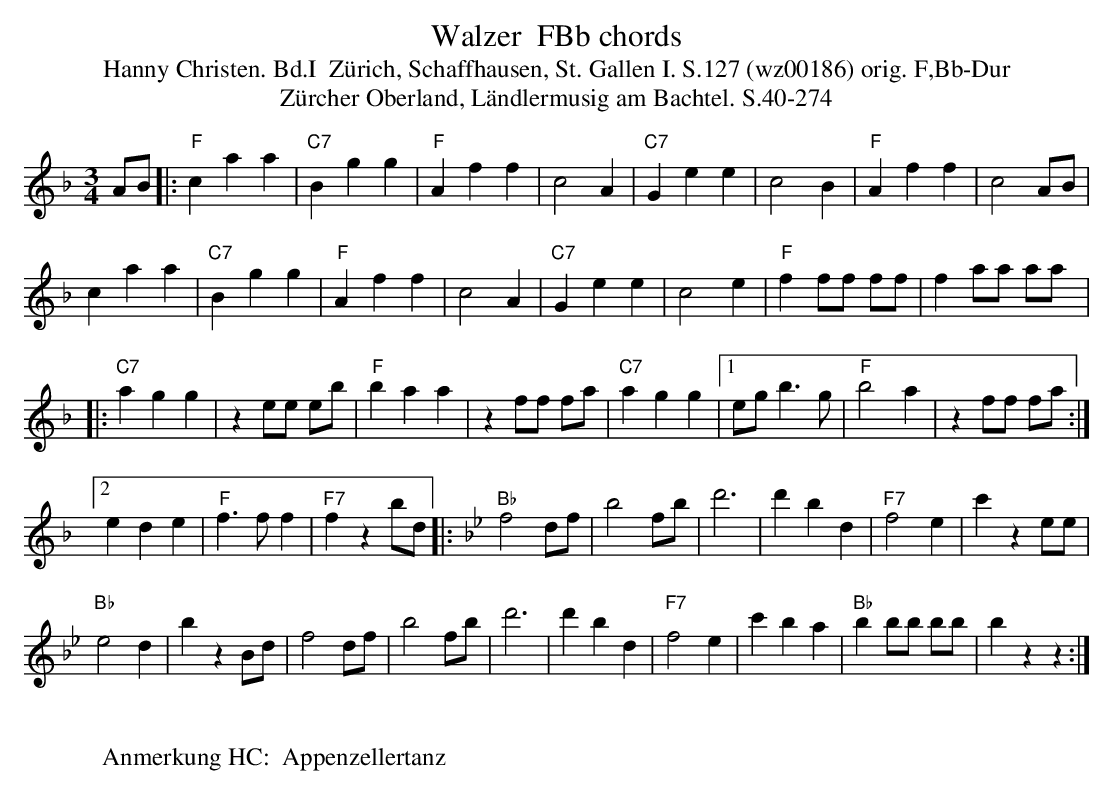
X:1
T:  Walzer  FBb chords
T:Hanny Christen. Bd.I  Z\"urich, Schaffhausen, St. Gallen I. S.127 (wz00186) orig. F,Bb-Dur
T: Z\"urcher Oberland, L\"andlermusig am Bachtel. S.40-274
M:3/4
L:1/4
K:F %%MIDI gchordon
A/B/ |: "F"caa | "C7"Bgg | "F"Aff | c2A | "C7"Gee | c2B | "F"Aff | c2 A/B/ |
caa | "C7"Bgg | "F"Aff | c2A | "C7"Gee | c2e | "F"f f/f/ f/f/ | f a/a/ a/a/ |:
"C7"agg | z e/e/ e/b/ | "F"baa | z f/f/ f/a/ | "C7"agg |1 e/g/ b>g | "F"b2a | zf/f/ f/a/ :|2
ede | "F"f>ff | "F7"fz b/d/ |: [K:Bb] "Bb"f2d/f/ | b2 f/b/ | d'3 | d'bd | "F7"f2e | c'z e/e/ |
"Bb"e2d | bz B/d/ | f2d/f/ | b2f/b/ | d'3 | d'bd | "F7"f2e | c'ba | "Bb"b b/b/ b/b/ | bzz :|
W:
W: Anmerkung HC:  Appenzellertanz
